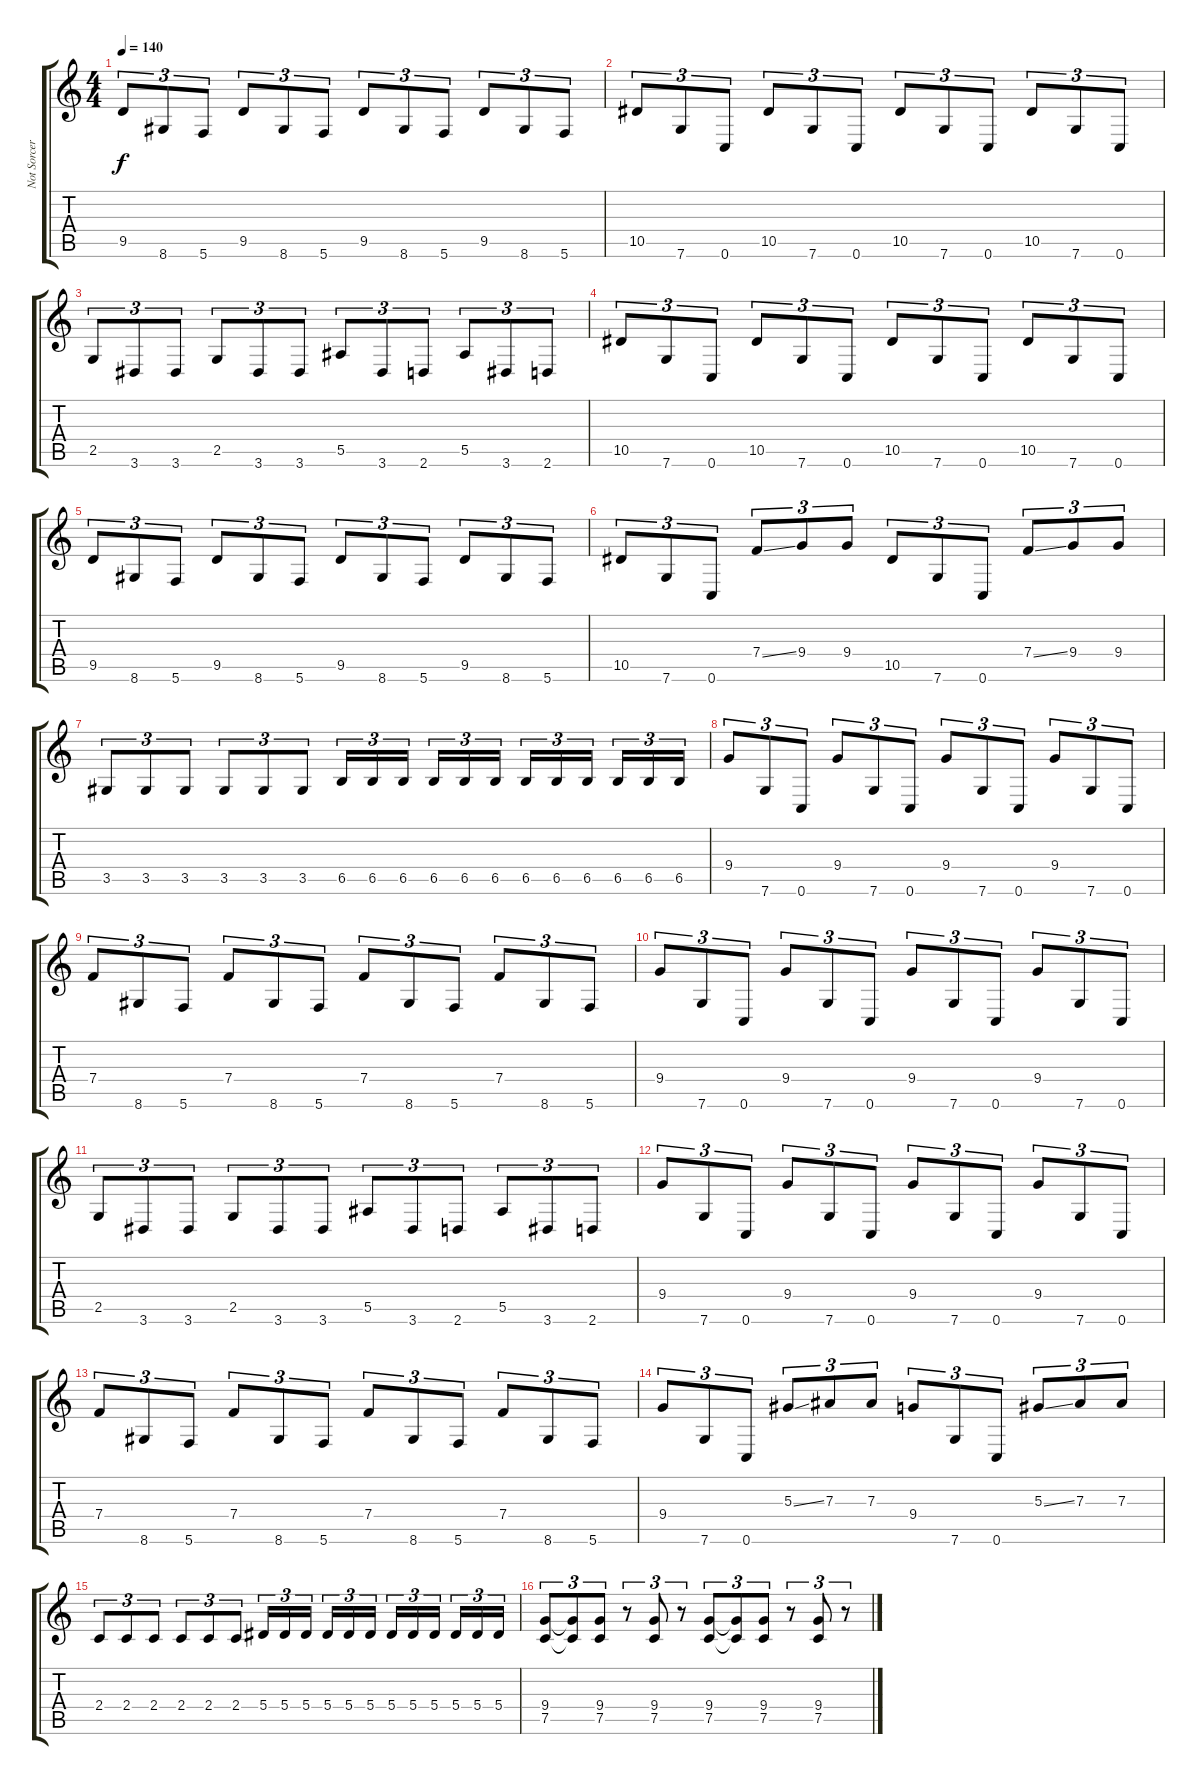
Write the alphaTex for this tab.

\track ("Not Sorceron" "Not Sorcer") {instrument distortionguitar}
\staff {score tabs}
\tuning (C4 G3 Eb3 Bb2 F2 C2) {hide}
\ts (4 4)
\tempo 140
\clef g2
\ks c
9.5.8{tu (3 2) dy f} 8.6.8{tu (3 2)} 5.6.8{tu (3 2)} 9.5.8{tu (3 2)} 8.6.8{tu (3 2)} 5.6.8{tu (3 2)} 9.5.8{tu (3 2)} 8.6.8{tu (3 2)} 5.6.8{tu (3 2)} 9.5.8{tu (3 2)} 8.6.8{tu (3 2)} 5.6.8{tu (3 2)} |
10.5.8{tu (3 2)} 7.6.8{tu (3 2)} 0.6.8{tu (3 2)} 10.5.8{tu (3 2)} 7.6.8{tu (3 2)} 0.6.8{tu (3 2)} 10.5.8{tu (3 2)} 7.6.8{tu (3 2)} 0.6.8{tu (3 2)} 10.5.8{tu (3 2)} 7.6.8{tu (3 2)} 0.6.8{tu (3 2)} |
2.5.8{tu (3 2)} 3.6.8{tu (3 2)} 3.6.8{tu (3 2)} 2.5.8{tu (3 2)} 3.6.8{tu (3 2)} 3.6.8{tu (3 2)} 5.5.8{tu (3 2)} 3.6.8{tu (3 2)} 2.6.8{tu (3 2)} 5.5.8{tu (3 2)} 3.6.8{tu (3 2)} 2.6.8{tu (3 2)} |
10.5.8{tu (3 2)} 7.6.8{tu (3 2)} 0.6.8{tu (3 2)} 10.5.8{tu (3 2)} 7.6.8{tu (3 2)} 0.6.8{tu (3 2)} 10.5.8{tu (3 2)} 7.6.8{tu (3 2)} 0.6.8{tu (3 2)} 10.5.8{tu (3 2)} 7.6.8{tu (3 2)} 0.6.8{tu (3 2)} |
9.5.8{tu (3 2)} 8.6.8{tu (3 2)} 5.6.8{tu (3 2)} 9.5.8{tu (3 2)} 8.6.8{tu (3 2)} 5.6.8{tu (3 2)} 9.5.8{tu (3 2)} 8.6.8{tu (3 2)} 5.6.8{tu (3 2)} 9.5.8{tu (3 2)} 8.6.8{tu (3 2)} 5.6.8{tu (3 2)} |
10.5.8{tu (3 2)} 7.6.8{tu (3 2)} 0.6.8{tu (3 2)} 7.4{ss}.8{tu (3 2)} 9.4.8{tu (3 2)} 9.4.8{tu (3 2)} 10.5.8{tu (3 2)} 7.6.8{tu (3 2)} 0.6.8{tu (3 2)} 7.4{ss}.8{tu (3 2)} 9.4.8{tu (3 2)} 9.4.8{tu (3 2)} |
3.5.8{tu (3 2)} 3.5.8{tu (3 2)} 3.5.8{tu (3 2)} 3.5.8{tu (3 2)} 3.5.8{tu (3 2)} 3.5.8{tu (3 2)} 6.5.16{tu (3 2)} 6.5.16{tu (3 2)} 6.5.16{tu (3 2) beam splitsecondary} 6.5.16{tu (3 2)} 6.5.16{tu (3 2)} 6.5.16{tu (3 2)} 6.5.16{tu (3 2)} 6.5.16{tu (3 2)} 6.5.16{tu (3 2) beam splitsecondary} 6.5.16{tu (3 2)} 6.5.16{tu (3 2)} 6.5.16{tu (3 2)} |
9.4.8{tu (3 2)} 7.6.8{tu (3 2)} 0.6.8{tu (3 2)} 9.4.8{tu (3 2)} 7.6.8{tu (3 2)} 0.6.8{tu (3 2)} 9.4.8{tu (3 2)} 7.6.8{tu (3 2)} 0.6.8{tu (3 2)} 9.4.8{tu (3 2)} 7.6.8{tu (3 2)} 0.6.8{tu (3 2)} |
7.4.8{tu (3 2)} 8.6.8{tu (3 2)} 5.6.8{tu (3 2)} 7.4.8{tu (3 2)} 8.6.8{tu (3 2)} 5.6.8{tu (3 2)} 7.4.8{tu (3 2)} 8.6.8{tu (3 2)} 5.6.8{tu (3 2)} 7.4.8{tu (3 2)} 8.6.8{tu (3 2)} 5.6.8{tu (3 2)} |
9.4.8{tu (3 2)} 7.6.8{tu (3 2)} 0.6.8{tu (3 2)} 9.4.8{tu (3 2)} 7.6.8{tu (3 2)} 0.6.8{tu (3 2)} 9.4.8{tu (3 2)} 7.6.8{tu (3 2)} 0.6.8{tu (3 2)} 9.4.8{tu (3 2)} 7.6.8{tu (3 2)} 0.6.8{tu (3 2)} |
2.5.8{tu (3 2)} 3.6.8{tu (3 2)} 3.6.8{tu (3 2)} 2.5.8{tu (3 2)} 3.6.8{tu (3 2)} 3.6.8{tu (3 2)} 5.5.8{tu (3 2)} 3.6.8{tu (3 2)} 2.6.8{tu (3 2)} 5.5.8{tu (3 2)} 3.6.8{tu (3 2)} 2.6.8{tu (3 2)} |
9.4.8{tu (3 2)} 7.6.8{tu (3 2)} 0.6.8{tu (3 2)} 9.4.8{tu (3 2)} 7.6.8{tu (3 2)} 0.6.8{tu (3 2)} 9.4.8{tu (3 2)} 7.6.8{tu (3 2)} 0.6.8{tu (3 2)} 9.4.8{tu (3 2)} 7.6.8{tu (3 2)} 0.6.8{tu (3 2)} |
7.4.8{tu (3 2)} 8.6.8{tu (3 2)} 5.6.8{tu (3 2)} 7.4.8{tu (3 2)} 8.6.8{tu (3 2)} 5.6.8{tu (3 2)} 7.4.8{tu (3 2)} 8.6.8{tu (3 2)} 5.6.8{tu (3 2)} 7.4.8{tu (3 2)} 8.6.8{tu (3 2)} 5.6.8{tu (3 2)} |
9.4.8{tu (3 2)} 7.6.8{tu (3 2)} 0.6.8{tu (3 2)} 5.3{ss}.8{tu (3 2)} 7.3.8{tu (3 2)} 7.3.8{tu (3 2)} 9.4.8{tu (3 2)} 7.6.8{tu (3 2)} 0.6.8{tu (3 2)} 5.3{ss}.8{tu (3 2)} 7.3.8{tu (3 2)} 7.3.8{tu (3 2)} |
2.4.8{tu (3 2)} 2.4.8{tu (3 2)} 2.4.8{tu (3 2)} 2.4.8{tu (3 2)} 2.4.8{tu (3 2)} 2.4.8{tu (3 2)} 5.4.16{tu (3 2)} 5.4.16{tu (3 2)} 5.4.16{tu (3 2) beam splitsecondary} 5.4.16{tu (3 2)} 5.4.16{tu (3 2)} 5.4.16{tu (3 2)} 5.4.16{tu (3 2)} 5.4.16{tu (3 2)} 5.4.16{tu (3 2) beam splitsecondary} 5.4.16{tu (3 2)} 5.4.16{tu (3 2)} 5.4.16{tu (3 2)} |
(9.4 7.5).8{tu (3 2)} (9.4{t} 7.5{t}).8{tu (3 2)} (9.4 7.5).8{tu (3 2)} r.8{tu (3 2)} (9.4 7.5).8{tu (3 2)} r.8{tu (3 2)} (9.4 7.5).8{tu (3 2)} (9.4{t} 7.5{t}).8{tu (3 2)} (9.4 7.5).8{tu (3 2)} r.8{tu (3 2)} (9.4 7.5).8{tu (3 2)} r.8{tu (3 2)}
